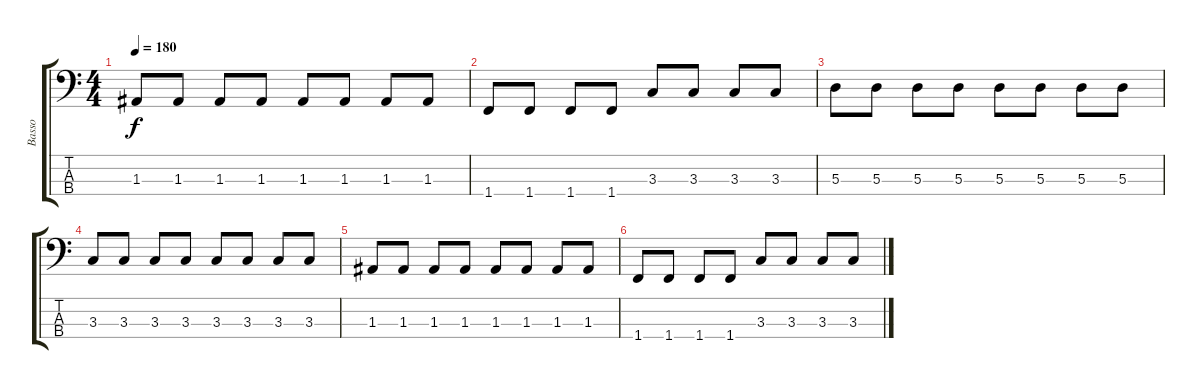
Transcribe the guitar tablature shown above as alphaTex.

\track ("Basso" "Basso") {instrument electricbassfinger}
\staff {score tabs}
\tuning (G2 D2 A1 E1) {hide}
\ts (4 4)
\tempo 180
\clef f4
\ks c
1.3.8{dy f} 1.3.8 1.3.8 1.3.8 1.3.8 1.3.8 1.3.8 1.3.8 |
1.4.8 1.4.8 1.4.8 1.4.8 3.3.8 3.3.8 3.3.8 3.3.8 |
5.3.8 5.3.8 5.3.8 5.3.8 5.3.8 5.3.8 5.3.8 5.3.8 |
3.3.8 3.3.8 3.3.8 3.3.8 3.3.8 3.3.8 3.3.8 3.3.8 |
1.3.8 1.3.8 1.3.8 1.3.8 1.3.8 1.3.8 1.3.8 1.3.8 |
1.4.8 1.4.8 1.4.8 1.4.8 3.3.8 3.3.8 3.3.8 3.3.8
